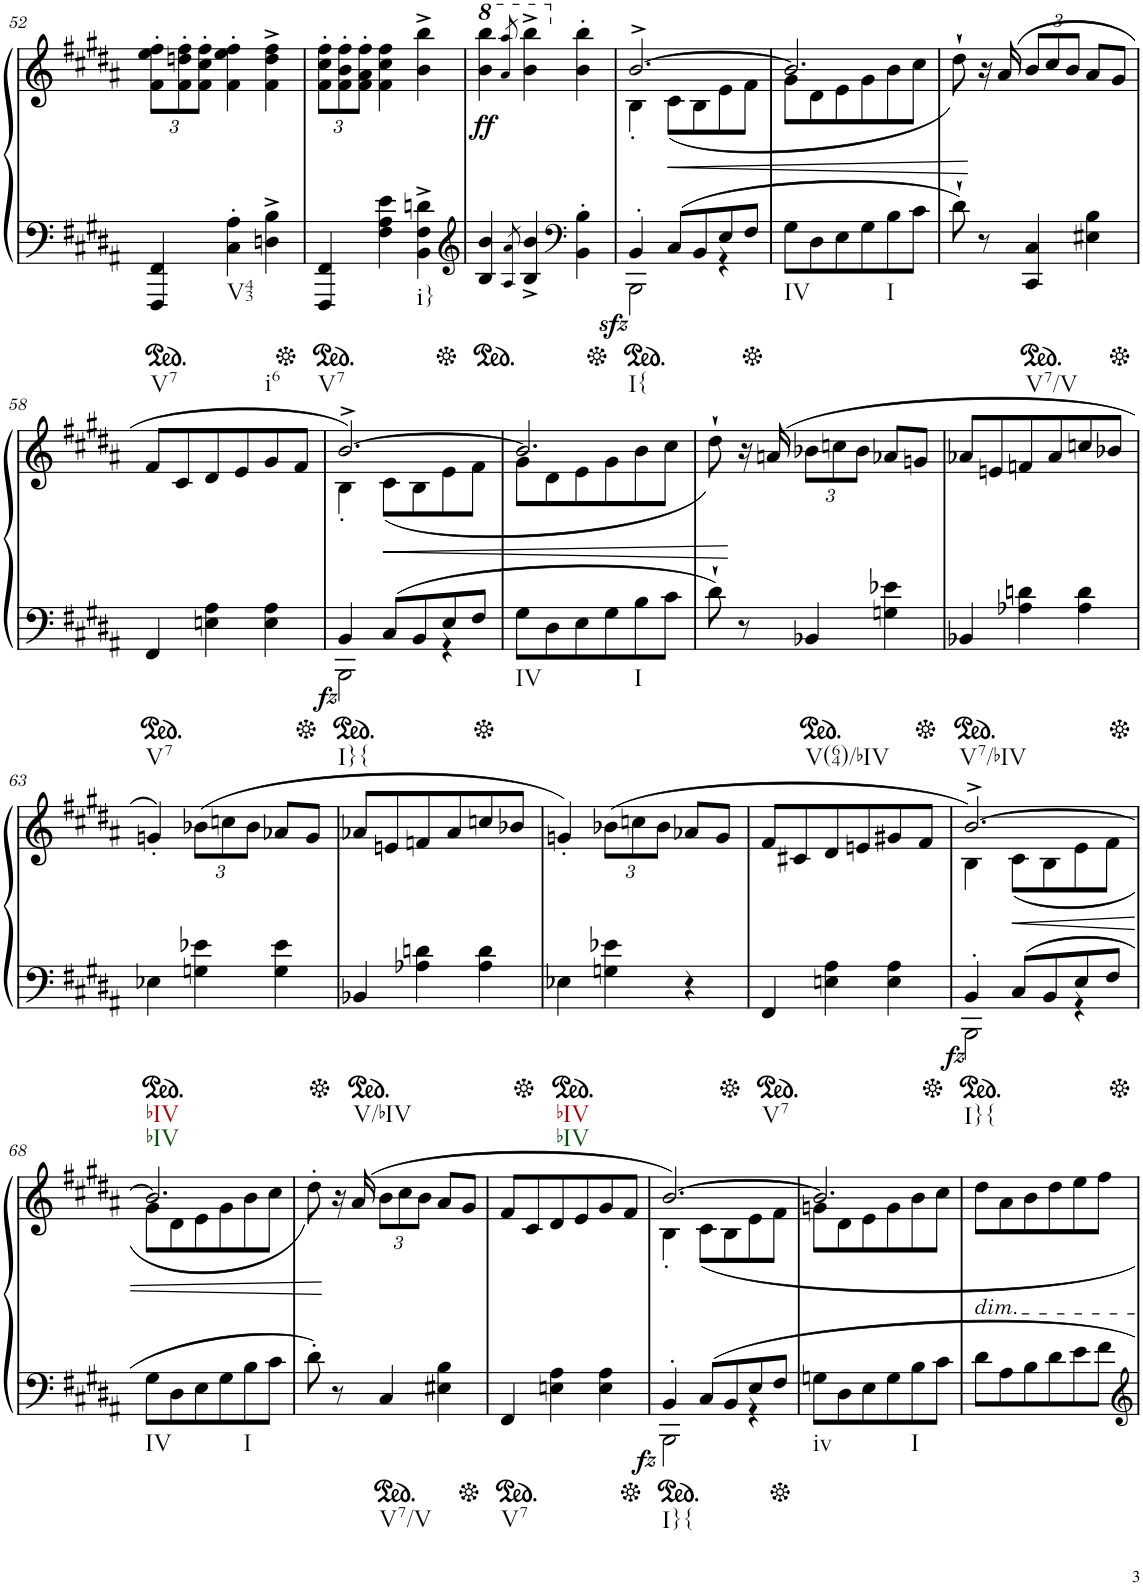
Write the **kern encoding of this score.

**kern	**dynam	**kern	**dynam
*part2	*part2	*part1	*part1
*staff2	*staff2	*staff1	*staff1
*I"Piano	*	*I"Piano	*
*I'Pno	*	*I'Pno	*
!!LO:PB:g=z
*clefF4	*	*clefG2	*
*k[f#c#g#d#a#]	*	*k[f#c#g#d#a#]	*
*B:	*	*B:	*
*M3/4	*	*M3/4	*
*ped	*	*	*
*	*	*Xbrackettup	*
=52	=52	=52	=52
!LO:TX:b:t=V7	!	!	!
4FFF#/ 4FF#/	.	12f#\' 12ee\' 12ff#\'L	.
.	.	12f#\' 12ddn\' 12ff#\'	.
.	.	12f#\' 12cc#\' 12ff#\'J	.
!LO:TX:b:t=V43	!	!	!
4C#\' 4A#\'	.	4f#\' 4ee\' 4ff#\'	.
!LO:TX:b:t=i6	!	!	!
4Dn\^ 4B\^	.	4f#\^ 4dd\^ 4ff#\^	.
=53	=53	=53	=53
*Xped	*	*	*
*ped	*	*	*
!LO:TX:b:t=V7	!	!	!
4FFF#/ 4FF#/	.	12f#\' 12cc#\' 12ff#\'L	.
.	.	12f#\' 12b\' 12ff#\'	.
.	.	12f#\' 12a#\' 12ff#\'J	.
4F#\ 4A#\ 4e\	.	4f#\ 4cc#\ 4ff#\	.
!LO:TX:b:t=i}	!	!	!
4BB\^ 4F#\^ 4dn\^	.	4b\^ 4bb\^	.
=54	=54	=54	=54
*clefG2	*	*	*
*Xped	*	*	*
*ped	*	*	*
*	*	*8va	*
!	!	!	!LO:DY:b
4B/ 4b/	.	4bb\ 4bbb\	ff
8qA#/ 8qa#/	.	8qaa#/ 8qaaa#/	.
4B/^ 4b/^	.	4bb\^ 4bbb\^	.
*clefF4	*	*	*
*	*	*X8va	*
4BB\' 4B\'	.	4b\' 4bb\'	.
=55	=55	=55	=55
*Xped	*	*	*
*ped	*	*	*
*^	*	*^	*
!LO:TX:b:t=I{	!	!	!	!	!
!	!	!LO:DY:b	!	!	!
4BB'/	2BBB\	sfz	[2.b^/	4B'\	.
!	!	!	!	!	!LO:HP:b
(8C#/L	.	.	.	(8c#\L	<
8BB/	.	.	.	8B\	.
8E/	4r	.	.	8e\	.
8F#/J	.	.	.	8f#\J	.
*v	*v	*	*	*	*
=56	=56	=56	=56	=56
*Xped	*	*	*	*
!LO:TX:b:t=IV	!	!	!	!
8G#\L	.	2.b/]	8g#\L	.
8D#\	.	.	8d#\	.
8E\	.	.	8e\	.
8G#\	.	.	8g#\	.
!LO:TX:b:t=I	!	!	!	!
8B\	.	.	8b\	.
8c#\J	.	.	8cc#\J	.
*	*	*v	*v	*
=57	=57	=57	=57
8d#`\)	.	8dd#`\)	.
8r	.	16r	[
.	.	(16a#/	.
*ped	*	*	*
!LO:TX:b:t=V7/V	!	!	!
4CC#/ 4C#/	.	12b/L	.
.	.	12cc#/	.
.	.	12b/J	.
4E#X\ 4B\	.	8a#/L	.
.	.	8g#/J	.
!!LO:LB:g=z
=58	=58	=58	=58
*Xped	*	*	*
*ped	*	*	*
!LO:TX:b:t=V7	!	!	!
4FF#/	.	8f#/L	.
.	.	8c#/	.
4En\ 4A#\	.	8d#/	.
.	.	8e/	.
4E\ 4A#\	.	8g#/	.
.	.	8f#/J	.
=59	=59	=59	=59
*Xped	*	*	*
*ped	*	*	*
*^	*	*^	*
!LO:TX:b:t=I}{	!	!	!	!	!
!	!	!LO:DY:b	!	!	!
4BB/	2BBB\	fz	[2.b^/)	4B'\	.
!	!	!	!	!	!LO:HP:b
(8C#/L	.	.	.	(8c#\L	<
8BB/	.	.	.	8B\	.
8E/	4r	.	.	8e\	.
8F#/J	.	.	.	8f#\J	.
*v	*v	*	*	*	*
=60	=60	=60	=60	=60
*Xped	*	*	*	*
!LO:TX:b:t=IV	!	!	!	!
8G#\L	.	2.b/]	8g#\L	.
8D#\	.	.	8d#\	.
8E\	.	.	8e\	.
8G#\	.	.	8g#\	.
!LO:TX:b:t=I	!	!	!	!
8B\	.	.	8b\	.
8c#\J	.	.	8cc#\J	.
*	*	*v	*v	*
=61	=61	=61	=61
8d#`\)	.	8dd#`\)	.
8r	.	16r	[
.	.	(16an/	.
*ped	*	*	*
!LO:TX:b:t=V(64)/bIV	!	!	!
4BB-X/	.	12b-X\L	.
.	.	12ccn\	.
.	.	12b-\J	.
4Gn\ 4e-X\	.	8a-X/L	.
.	.	8gn/J	.
=62	=62	=62	=62
*Xped	*	*	*
*ped	*	*	*
!LO:TX:b:t=V7/bIV	!	!	!
4BB-X/	.	8a-X/L	.
.	.	8en/	.
4A-X\ 4dn\	.	8fn/	.
.	.	8a-/	.
4A-\ 4d\	.	8ccn/	.
.	.	8b-X/J	.
!!LO:LB:g=z
=63	=63	=63	=63
*Xped	*	*	*
*ped	*	*	*
!LO:TX:b:t=bIV	!	!	!
!LO:TX:b:t=bIV	!	!	!
4E-X\	.	4gn'/)	.
4Gn\ 4e-X\	.	(12b-X\L	.
.	.	12ccn\	.
.	.	12b-\J	.
4G\ 4e-\	.	8a-X/L	.
.	.	8g/J	.
=64	=64	=64	=64
*Xped	*	*	*
*ped	*	*	*
!LO:TX:b:t=V/bIV	!	!	!
4BB-X/	.	8a-X/L	.
.	.	8en/	.
4A-X\ 4dn\	.	8fn/	.
.	.	8a-/	.
4A-\ 4d\	.	8ccn/	.
.	.	8b-X/J	.
=65	=65	=65	=65
*Xped	*	*	*
*ped	*	*	*
!LO:TX:b:t=bIV	!	!	!
!LO:TX:b:t=bIV	!	!	!
4E-X\	.	4gn'/)	.
4Gn\ 4e-X\	.	(12b-X\L	.
.	.	12ccn\	.
.	.	12b-\J	.
4r	.	8a-X/L	.
.	.	8g/J	.
=66	=66	=66	=66
*Xped	*	*	*
*ped	*	*	*
!LO:TX:b:t=V7	!	!	!
4FF#/	.	8f#/L	.
.	.	8c#X/	.
4En\ 4A#\	.	8d#/	.
.	.	8en/	.
4E\ 4A#\	.	8g#X/	.
.	.	8f#/J	.
=67	=67	=67	=67
*Xped	*	*	*
*ped	*	*	*
*^	*	*^	*
!LO:TX:b:t=I}{	!	!	!	!	!
!	!	!LO:DY:b	!	!	!
4BB'/	2BBB\	fz	[2.b^/)	4B\	.
!	!	!	!	!	!LO:HP:b
(8C#/L	.	.	.	(8c#\L	<
8BB/	.	.	.	8B\	.
8E/	4r	.	.	8e\	.
8F#/J	.	.	.	8f#\J	.
*v	*v	*	*	*	*
!!LO:LB:g=z	!!
=68	=68	=68	=68	=68
*Xped	*	*	*	*
!LO:TX:b:t=IV	!	!	!	!
8G#\L	.	2.b/]	8g#\L	.
8D#\	.	.	8d#\	.
8E\	.	.	8e\	.
8G#\	.	.	8g#\	.
!LO:TX:b:t=I	!	!	!	!
8B\	.	.	8b\	.
8c#\J	.	.	8cc#\J	.
*	*	*v	*v	*
=69	=69	=69	=69
8d#'\)	.	8dd#'\)	.
8r	.	16r	[
.	.	(16a#/	.
*ped	*	*	*
!LO:TX:b:t=V7/V	!	!	!
4C#/	.	12b\L	.
.	.	12cc#\	.
.	.	12b\J	.
4E#X\ 4B\	.	8a#/L	.
.	.	8g#/J	.
=70	=70	=70	=70
*Xped	*	*	*
*ped	*	*	*
!LO:TX:b:t=V7	!	!	!
4FF#/	.	8f#/L	.
.	.	8c#/	.
4En\ 4A#\	.	8d#/	.
.	.	8e/	.
4E\ 4A#\	.	8g#/	.
.	.	8f#/J	.
=71	=71	=71	=71
*Xped	*	*	*
*ped	*	*	*
*^	*	*^	*
!LO:TX:b:t=I}{	!	!	!	!	!
!	!	!LO:DY:b	!	!	!
4BB'/	2BBB\	fz	[2.b/)	4B'\	.
8C#/L	.	.	.	8c#\L	.
8BB/	.	.	.	8B\	.
8E/	4r	.	.	8e\	.
8F#/J	.	.	.	8f#\J	.
*v	*v	*	*	*	*
=72	=72	=72	=72	=72
*Xped	*	*	*	*
!LO:TX:b:t=iv	!	!	!	!
8Gn\L	.	2.b/]	8gn\L	.
8D#\	.	.	8d#\	.
8E\	.	.	8e\	.
8G\	.	.	8g\	.
!LO:TX:b:t=I	!	!	!	!
8B\	.	.	8b\	.
8c#\J	.	.	8cc#\J	.
=73	=73	=73	=73	=73
!	!	!LO:TX:b:i:t=dim.	!	!
*	*	*v	*v	*
8d#\L	.	8dd#\L	.
8A#\	.	8a#\	.
8B\	.	8b\	.
8d#\	.	8dd#\	.
8e\	.	8ee\	.
8f#\J	.	8ff#\J	.
=	=	=	=
*-	*-	*-	*-
